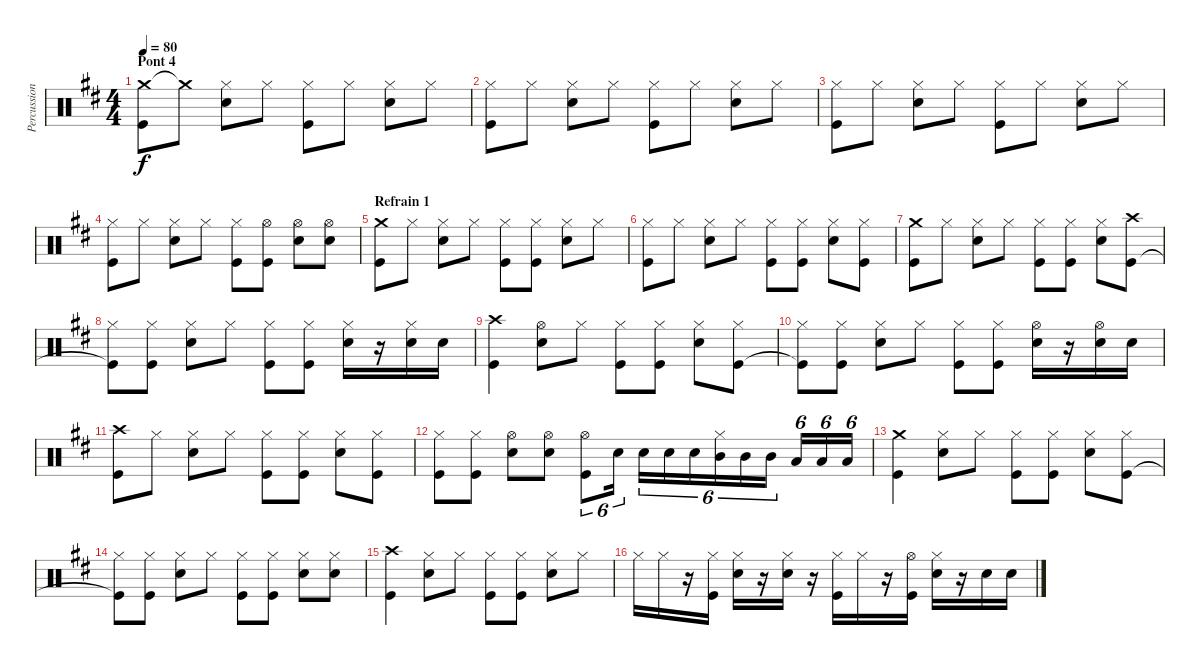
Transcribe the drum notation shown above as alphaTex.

\track ("Percussions" "Percussion") {instrument percussion}
\staff {score}
\articulation defaults
\ts (4 4)
\section ("" "Pont 4")
\tempo 80
\clef neutral
\ks d
("Crash medium (hit)" "Kick (hit)").8{dy f} "Crash medium (hit)"{t}.8 ("Hi-Hat (closed)" "Snare (hit) 2").8 "Hi-Hat (closed)".8 ("Hi-Hat (closed)" "Kick (hit)").8 "Hi-Hat (closed)".8 ("Hi-Hat (closed)" "Snare (hit) 2").8 "Hi-Hat (closed)".8 |
("Hi-Hat (closed)" "Kick (hit)").8 "Hi-Hat (closed)".8 ("Hi-Hat (closed)" "Snare (hit) 2").8 "Hi-Hat (closed)".8 ("Hi-Hat (closed)" "Kick (hit)").8 "Hi-Hat (closed)".8 ("Hi-Hat (closed)" "Snare (hit) 2").8 "Hi-Hat (closed)".8 |
("Hi-Hat (closed)" "Kick (hit)").8 "Hi-Hat (closed)".8 ("Hi-Hat (closed)" "Snare (hit) 2").8 "Hi-Hat (closed)".8 ("Hi-Hat (closed)" "Kick (hit)").8 "Hi-Hat (closed)".8 ("Hi-Hat (closed)" "Snare (hit) 2").8 "Hi-Hat (closed)".8 |
("Hi-Hat (closed)" "Kick (hit)").8 "Hi-Hat (closed)".8 ("Hi-Hat (closed)" "Snare (hit) 2").8 "Hi-Hat (closed)".8 ("Hi-Hat (closed)" "Kick (hit)").8 ("Hi-Hat (open)" "Kick (hit)").8 ("Hi-Hat (open)" "Snare (hit) 2").8 ("Hi-Hat (open)" "Snare (hit) 2").8 |
\section ("" "Refrain 1")
("Crash medium (hit)" "Kick (hit)").8 "Hi-Hat (closed)".8 ("Hi-Hat (closed)" "Snare (hit) 2").8 "Hi-Hat (closed)".8 ("Hi-Hat (closed)" "Kick (hit)").8 ("Hi-Hat (closed)" "Kick (hit)").8 ("Hi-Hat (closed)" "Snare (hit) 2").8 "Hi-Hat (closed)".8 |
("Hi-Hat (closed)" "Kick (hit)").8 "Hi-Hat (closed)".8 ("Hi-Hat (closed)" "Snare (hit) 2").8 "Hi-Hat (closed)".8 ("Hi-Hat (closed)" "Kick (hit)").8 ("Hi-Hat (closed)" "Kick (hit)").8 ("Hi-Hat (closed)" "Snare (hit) 2").8 ("Hi-Hat (closed)" "Kick (hit)").8 |
("Crash medium (hit)" "Kick (hit)").8 "Hi-Hat (closed)".8 ("Hi-Hat (closed)" "Snare (hit) 2").8 "Hi-Hat (closed)".8 ("Hi-Hat (closed)" "Kick (hit)").8 ("Hi-Hat (closed)" "Kick (hit)").8 ("Hi-Hat (closed)" "Snare (hit) 2").8 ("Crash high (hit)" "Kick (hit)").8 |
("Hi-Hat (closed)" "Kick (hit)"{t}).8 ("Hi-Hat (closed)" "Kick (hit)").8 ("Hi-Hat (closed)" "Snare (hit) 2").8 "Hi-Hat (closed)".8 ("Hi-Hat (closed)" "Kick (hit)").8 ("Hi-Hat (closed)" "Kick (hit)").8 ("Hi-Hat (closed)" "Snare (hit) 2").16 r.16 ("Hi-Hat (closed)" "Snare (hit) 2").16 "Snare (hit) 2".16 |
("Crash high (hit)" "Kick (hit)").4 ("Hi-Hat (open)" "Snare (hit) 2").8 "Hi-Hat (closed)".8 ("Hi-Hat (closed)" "Kick (hit)").8 ("Hi-Hat (closed)" "Kick (hit)").8 ("Hi-Hat (closed)" "Snare (hit) 2").8 ("Hi-Hat (closed)" "Kick (hit)").8 |
("Hi-Hat (closed)" "Kick (hit)"{t}).8 ("Hi-Hat (closed)" "Kick (hit)").8 ("Hi-Hat (closed)" "Snare (hit) 2").8 "Hi-Hat (closed)".8 ("Hi-Hat (closed)" "Kick (hit)").8 ("Hi-Hat (closed)" "Kick (hit)").8 ("Hi-Hat (open)" "Snare (hit) 2").16 r.16 ("Hi-Hat (open)" "Snare (hit) 2").16 "Snare (hit) 2".16 |
("Crash high (hit)" "Kick (hit)").8 "Hi-Hat (closed)".8 ("Hi-Hat (closed)" "Snare (hit) 2").8 "Hi-Hat (closed)".8 ("Hi-Hat (closed)" "Kick (hit)").8 ("Hi-Hat (closed)" "Kick (hit)").8 ("Hi-Hat (closed)" "Snare (hit) 2").8 ("Hi-Hat (closed)" "Kick (hit)").8 |
("Hi-Hat (closed)" "Kick (hit)").8 ("Hi-Hat (closed)" "Kick (hit)").8 ("Hi-Hat (open)" "Snare (hit) 2").8 ("Hi-Hat (open)" "Snare (hit) 2").8 ("Hi-Hat (open)" "Kick (hit)").8{tu (6 4)} "Snare (hit) 2".16{tu (6 4)} "Snare (hit) 2".16{tu (6 4)} "Snare (hit) 2".16{tu (6 4)} "Snare (hit) 2".16{tu (6 4)} ("Hi-Hat (closed)" "Mid Tom (hit)").16{tu (6 4)} "Mid Tom (hit)".16{tu (6 4)} "Mid Tom (hit)".16{tu (6 4)} "Low Tom (hit)".16{tu (6 4)} "Low Tom (hit)".16{tu (6 4)} "Low Tom (hit)".16{tu (6 4)} |
("Crash medium (hit)" "Kick (hit)").4 ("Hi-Hat (closed)" "Snare (hit) 2").8 "Hi-Hat (closed)".8 ("Hi-Hat (closed)" "Kick (hit)").8 ("Hi-Hat (closed)" "Kick (hit)").8 ("Hi-Hat (closed)" "Snare (hit) 2").8 ("Hi-Hat (closed)" "Kick (hit)").8 |
("Hi-Hat (closed)" "Kick (hit)"{t}).8 ("Hi-Hat (closed)" "Kick (hit)").8 ("Hi-Hat (closed)" "Snare (hit) 2").8 "Hi-Hat (closed)".8 ("Hi-Hat (closed)" "Kick (hit)").8 ("Hi-Hat (closed)" "Kick (hit)").8 ("Hi-Hat (closed)" "Snare (hit) 2").8 ("Hi-Hat (closed)" "Snare (hit) 2").8 |
("Crash high (hit)" "Kick (hit)").4 ("Hi-Hat (closed)" "Snare (hit) 2").8 "Hi-Hat (closed)".8 ("Hi-Hat (closed)" "Kick (hit)").8 ("Hi-Hat (closed)" "Kick (hit)").8 ("Hi-Hat (closed)" "Snare (hit) 2").8 "Hi-Hat (closed)".8 |
"Hi-Hat (closed)".16 "Hi-Hat (closed)".16 r.16 ("Hi-Hat (closed)" "Kick (hit)").16 ("Hi-Hat (closed)" "Snare (hit) 2").16 r.16 ("Hi-Hat (closed)" "Snare (hit) 2").16 r.16 ("Hi-Hat (closed)" "Kick (hit)").16 "Hi-Hat (closed)".16 r.16 ("Hi-Hat (open)" "Kick (hit)").16 ("Hi-Hat (closed)" "Snare (hit) 2").16 r.16 "Snare (hit) 2".16 "Snare (hit) 2".16
